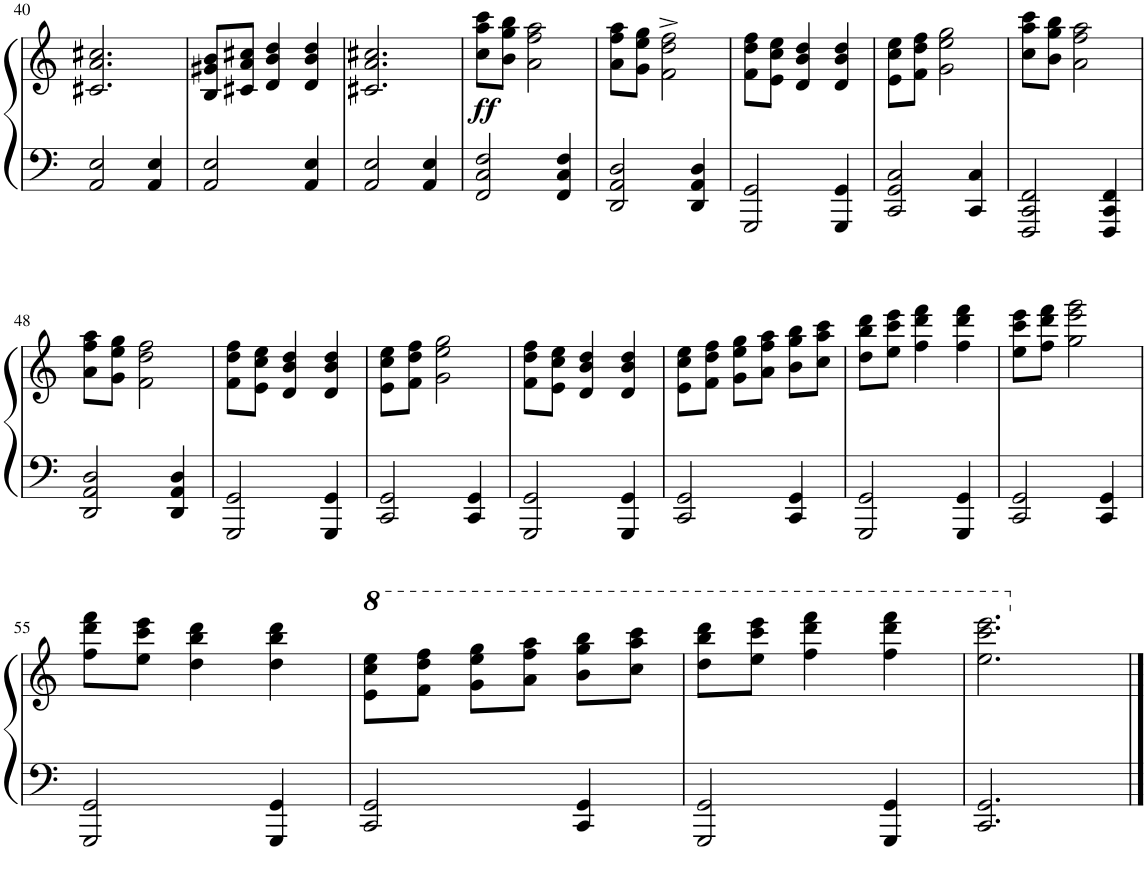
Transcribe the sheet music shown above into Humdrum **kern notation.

**kern	**kern	**dynam
*part1	*part1	*part1
*staff2	*staff1	*staff1/2
*I"Piano	*	*
*I'Pno.	*	*
!!LO:PB:g=z
*clefF4	*clefG2	*
*k[]	*k[]	*
*M3/4	*M3/4	*
=40	=40	=40
2AA/ 2E/	2.c#X/ 2.a/ 2.cc#X/	.
4AA/ 4E/	.	.
=41	=41	=41
2AA/ 2E/	8B/ 8g#X/ 8b/L	.
.	8c#X/ 8a/ 8cc#X/J	.
.	4d/ 4b/ 4dd/	.
4AA/ 4E/	4d/ 4b/ 4dd/	.
=42	=42	=42
2AA/ 2E/	2.c#X/ 2.a/ 2.cc#X/	.
4AA/ 4E/	.	.
=43	=43	=43
!	!	!LO:DY:b
2FF/ 2C/ 2F/	8cc\ 8aa\ 8ccc\L	ff
.	8b\ 8gg\ 8bb\J	.
.	2a\ 2ff\ 2aa\	.
4FF/ 4C/ 4F/	.	.
=44	=44	=44
2DD/ 2AA/ 2D/	8a\ 8ff\ 8aa\L	.
.	8g\ 8ee\ 8gg\J	.
.	2f\^ 2dd\^ 2ff\^	.
4DD/ 4AA/ 4D/	.	.
=45	=45	=45
2GGG/ 2GG/	8f\ 8dd\ 8ff\L	.
.	8e\ 8cc\ 8ee\J	.
.	4d/ 4b/ 4dd/	.
4GGG/ 4GG/	4d/ 4b/ 4dd/	.
=46	=46	=46
2CC/ 2GG/ 2C/	8e\ 8cc\ 8ee\L	.
.	8f\ 8dd\ 8ff\J	.
.	2g\ 2ee\ 2gg\	.
4CC/ 4C/	.	.
=47	=47	=47
2FFF/ 2CC/ 2FF/	8cc\ 8aa\ 8ccc\L	.
.	8b\ 8gg\ 8bb\J	.
.	2a\ 2ff\ 2aa\	.
4FFF/ 4CC/ 4FF/	.	.
!!LO:LB:g=z
=48	=48	=48
2DD/ 2AA/ 2D/	8a\ 8ff\ 8aa\L	.
.	8g\ 8ee\ 8gg\J	.
.	2f\ 2dd\ 2ff\	.
4DD/ 4AA/ 4D/	.	.
=49	=49	=49
2GGG/ 2GG/	8f\ 8dd\ 8ff\L	.
.	8e\ 8cc\ 8ee\J	.
.	4d/ 4b/ 4dd/	.
4GGG/ 4GG/	4d/ 4b/ 4dd/	.
=50	=50	=50
2CC/ 2GG/	8e\ 8cc\ 8ee\L	.
.	8f\ 8dd\ 8ff\J	.
.	2g\ 2ee\ 2gg\	.
4CC/ 4GG/	.	.
=51	=51	=51
2GGG/ 2GG/	8f\ 8dd\ 8ff\L	.
.	8e\ 8cc\ 8ee\J	.
.	4d/ 4b/ 4dd/	.
4GGG/ 4GG/	4d/ 4b/ 4dd/	.
=52	=52	=52
2CC/ 2GG/	8e\ 8cc\ 8ee\L	.
.	8f\ 8dd\ 8ff\J	.
.	8g\ 8ee\ 8gg\L	.
.	8a\ 8ff\ 8aa\J	.
4CC/ 4GG/	8b\ 8gg\ 8bb\L	.
.	8cc\ 8aa\ 8ccc\J	.
=53	=53	=53
2GGG/ 2GG/	8dd\ 8bb\ 8ddd\L	.
.	8ee\ 8ccc\ 8eee\J	.
.	4ff\ 4ddd\ 4fff\	.
4GGG/ 4GG/	4ff\ 4ddd\ 4fff\	.
=54	=54	=54
2CC/ 2GG/	8ee\ 8ccc\ 8eee\L	.
.	8ff\ 8ddd\ 8fff\J	.
.	2gg\ 2eee\ 2ggg\	.
4CC/ 4GG/	.	.
!!LO:LB:g=z
=55	=55	=55
2GGG/ 2GG/	8ff\ 8ddd\ 8fff\L	.
.	8ee\ 8ccc\ 8eee\J	.
.	4dd\ 4bb\ 4ddd\	.
4GGG/ 4GG/	4dd\ 4bb\ 4ddd\	.
=56	=56	=56
*	*8va	*
2CC/ 2GG/	8ee\ 8ccc\ 8eee\L	.
.	8ff\ 8ddd\ 8fff\J	.
.	8gg\ 8eee\ 8ggg\L	.
.	8aa\ 8fff\ 8aaa\J	.
4CC/ 4GG/	8bb\ 8ggg\ 8bbb\L	.
.	8ccc\ 8aaa\ 8cccc\J	.
=57	=57	=57
2GGG/ 2GG/	8ddd\ 8bbb\ 8dddd\L	.
.	8eee\ 8cccc\ 8eeee\J	.
.	4fff\ 4dddd\ 4ffff\	.
4GGG/ 4GG/	4fff\ 4dddd\ 4ffff\	.
=58	=58	=58
2.CC/ 2.GG/	2.eee\ 2.cccc\ 2.eeee\	.
*	*X8va	*
==	==	==
*-	*-	*-
